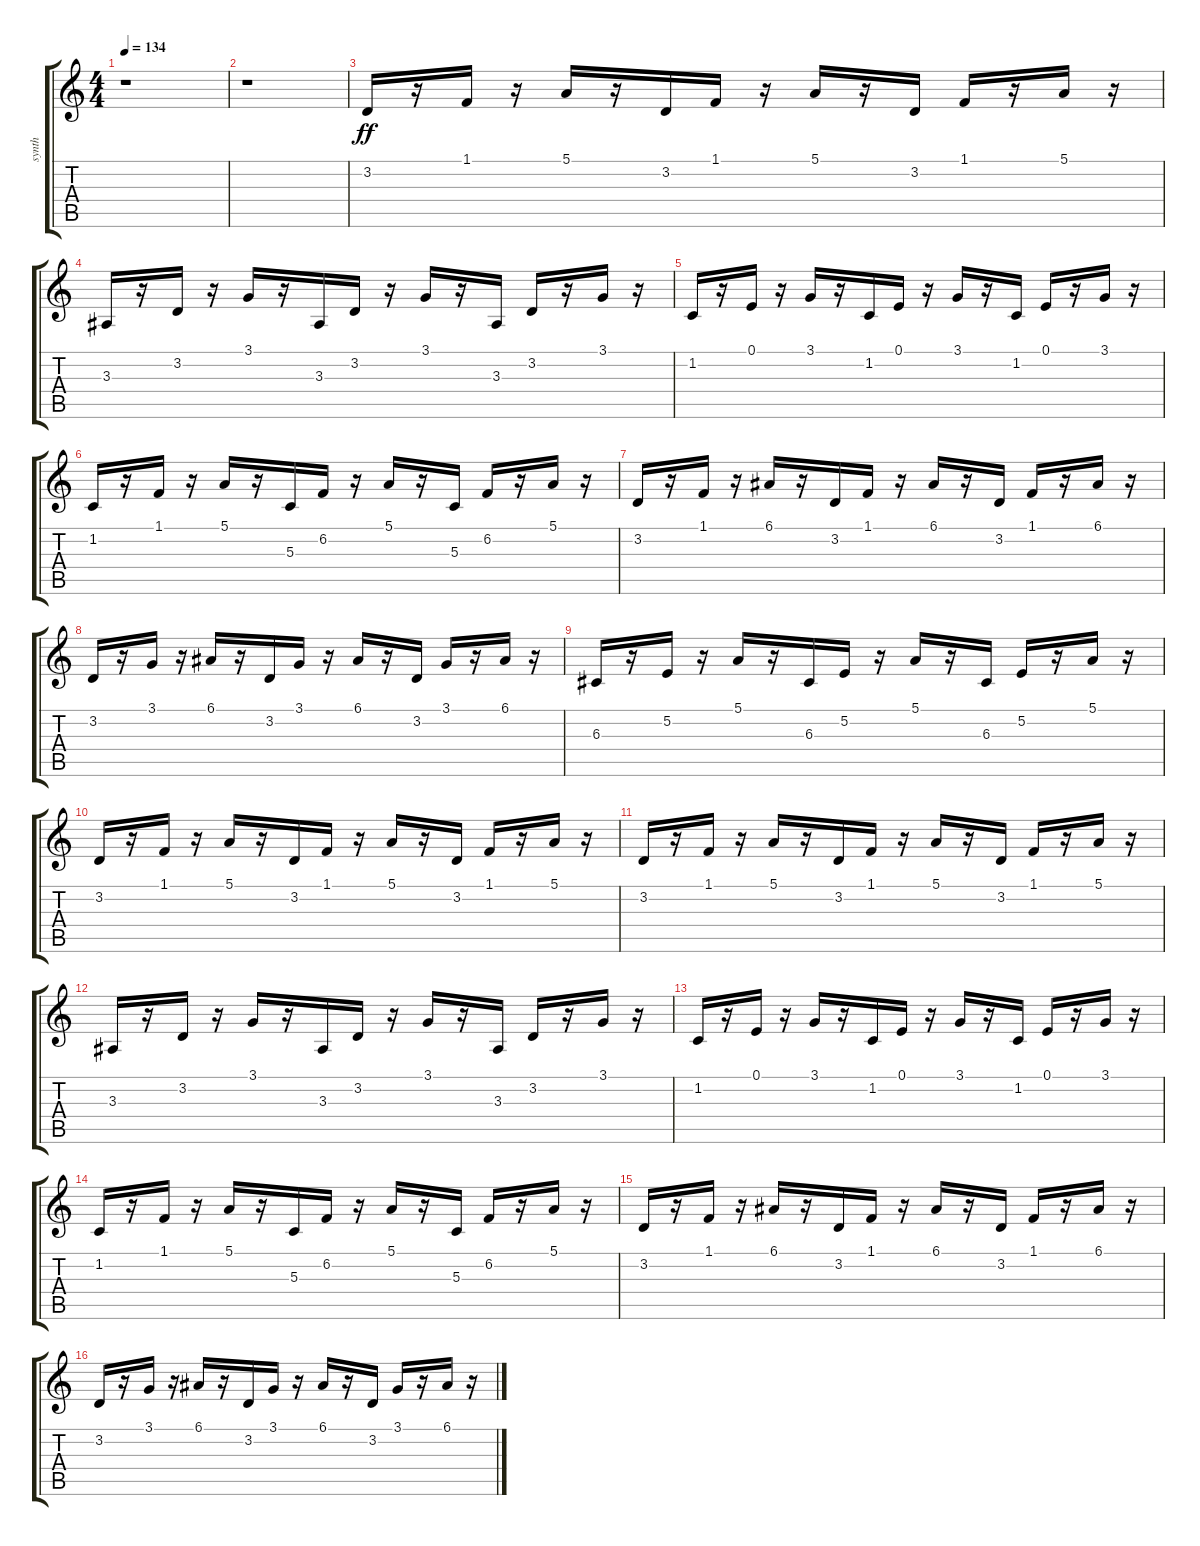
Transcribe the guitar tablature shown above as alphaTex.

\track ("synth" "synth") {instrument lead2sawtooth}
\staff {score tabs}
\tuning (E4 B3 G3 D3 A2 E2) {hide}
\ts (4 4)
\tempo 134
\clef g2
\ks c
r.1{dy ff} |
r.1 |
3.2.16 r.16 1.1.16 r.16 5.1.16 r.16 3.2.16 1.1.16 r.16 5.1.16 r.16 3.2.16 1.1.16 r.16 5.1.16 r.16 |
3.3.16 r.16 3.2.16 r.16 3.1.16 r.16 3.3.16 3.2.16 r.16 3.1.16 r.16 3.3.16 3.2.16 r.16 3.1.16 r.16 |
1.2.16 r.16 0.1.16 r.16 3.1.16 r.16 1.2.16 0.1.16 r.16 3.1.16 r.16 1.2.16 0.1.16 r.16 3.1.16 r.16 |
1.2.16 r.16 1.1.16 r.16 5.1.16 r.16 5.3.16 6.2.16 r.16 5.1.16 r.16 5.3.16 6.2.16 r.16 5.1.16 r.16 |
3.2.16 r.16 1.1.16 r.16 6.1.16 r.16 3.2.16 1.1.16 r.16 6.1.16 r.16 3.2.16 1.1.16 r.16 6.1.16 r.16 |
3.2.16 r.16 3.1.16 r.16 6.1.16 r.16 3.2.16 3.1.16 r.16 6.1.16 r.16 3.2.16 3.1.16 r.16 6.1.16 r.16 |
6.3.16 r.16 5.2.16 r.16 5.1.16 r.16 6.3.16 5.2.16 r.16 5.1.16 r.16 6.3.16 5.2.16 r.16 5.1.16 r.16 |
3.2.16 r.16 1.1.16 r.16 5.1.16 r.16 3.2.16 1.1.16 r.16 5.1.16 r.16 3.2.16 1.1.16 r.16 5.1.16 r.16 |
3.2.16 r.16 1.1.16 r.16 5.1.16 r.16 3.2.16 1.1.16 r.16 5.1.16 r.16 3.2.16 1.1.16 r.16 5.1.16 r.16 |
3.3.16 r.16 3.2.16 r.16 3.1.16 r.16 3.3.16 3.2.16 r.16 3.1.16 r.16 3.3.16 3.2.16 r.16 3.1.16 r.16 |
1.2.16 r.16 0.1.16 r.16 3.1.16 r.16 1.2.16 0.1.16 r.16 3.1.16 r.16 1.2.16 0.1.16 r.16 3.1.16 r.16 |
1.2.16 r.16 1.1.16 r.16 5.1.16 r.16 5.3.16 6.2.16 r.16 5.1.16 r.16 5.3.16 6.2.16 r.16 5.1.16 r.16 |
3.2.16 r.16 1.1.16 r.16 6.1.16 r.16 3.2.16 1.1.16 r.16 6.1.16 r.16 3.2.16 1.1.16 r.16 6.1.16 r.16 |
3.2.16 r.16 3.1.16 r.16 6.1.16 r.16 3.2.16 3.1.16 r.16 6.1.16 r.16 3.2.16 3.1.16 r.16 6.1.16 r.16
